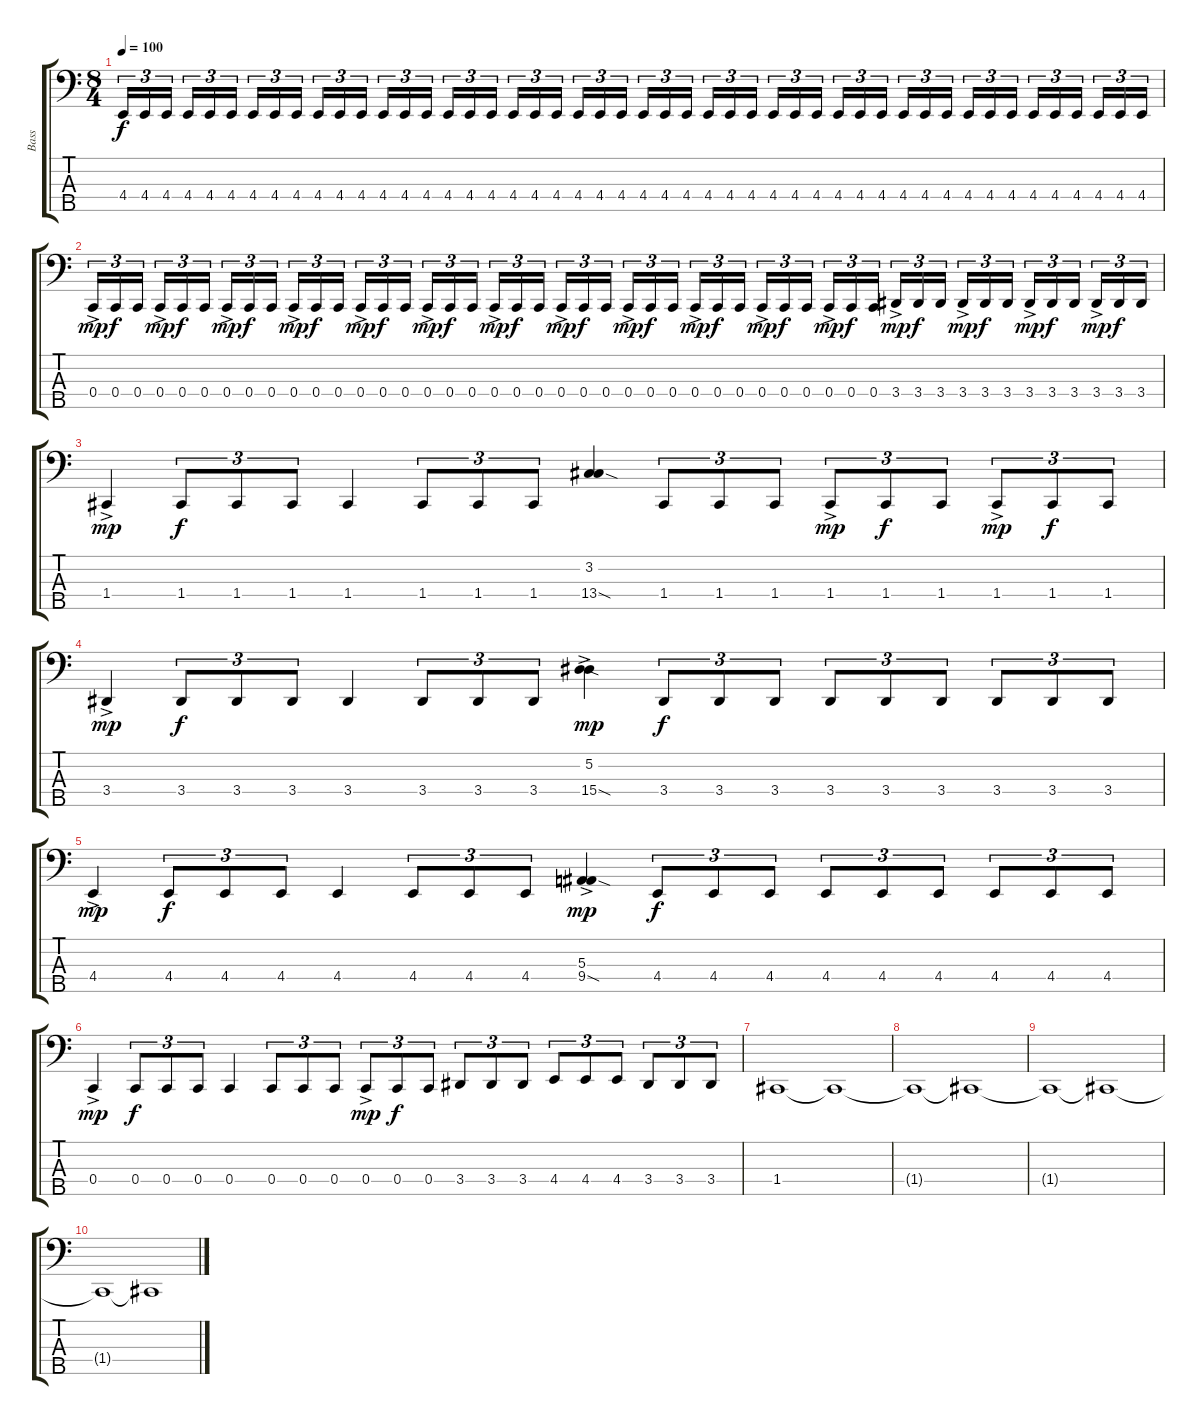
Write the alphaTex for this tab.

\track ("Bass" "Bass") {mute instrument electricbasspick}
\staff {score tabs}
\tuning (Eb2 Bb1 F1 C1 G0) {hide}
\ts (8 4)
\tempo 100
\clef f4
\ks c
4.4.16{tu (3 2) dy f} 4.4.16{tu (3 2)} 4.4.16{tu (3 2)} 4.4.16{tu (3 2)} 4.4.16{tu (3 2)} 4.4.16{tu (3 2)} 4.4.16{tu (3 2)} 4.4.16{tu (3 2)} 4.4.16{tu (3 2)} 4.4.16{tu (3 2)} 4.4.16{tu (3 2)} 4.4.16{tu (3 2)} 4.4.16{tu (3 2)} 4.4.16{tu (3 2)} 4.4.16{tu (3 2)} 4.4.16{tu (3 2)} 4.4.16{tu (3 2)} 4.4.16{tu (3 2)} 4.4.16{tu (3 2)} 4.4.16{tu (3 2)} 4.4.16{tu (3 2)} 4.4.16{tu (3 2)} 4.4.16{tu (3 2)} 4.4.16{tu (3 2)} 4.4.16{tu (3 2)} 4.4.16{tu (3 2)} 4.4.16{tu (3 2)} 4.4.16{tu (3 2)} 4.4.16{tu (3 2)} 4.4.16{tu (3 2)} 4.4.16{tu (3 2)} 4.4.16{tu (3 2)} 4.4.16{tu (3 2)} 4.4.16{tu (3 2)} 4.4.16{tu (3 2)} 4.4.16{tu (3 2)} 4.4.16{tu (3 2)} 4.4.16{tu (3 2)} 4.4.16{tu (3 2)} 4.4.16{tu (3 2)} 4.4.16{tu (3 2)} 4.4.16{tu (3 2)} 4.4.16{tu (3 2)} 4.4.16{tu (3 2)} 4.4.16{tu (3 2)} 4.4.16{tu (3 2)} 4.4.16{tu (3 2)} 4.4.16{tu (3 2)} |
0.4{ac}.16{tu (3 2) dy mp} 0.4.16{tu (3 2) dy f} 0.4.16{tu (3 2)} 0.4{ac}.16{tu (3 2) dy mp} 0.4.16{tu (3 2) dy f} 0.4.16{tu (3 2)} 0.4{ac}.16{tu (3 2) dy mp} 0.4.16{tu (3 2) dy f} 0.4.16{tu (3 2)} 0.4{ac}.16{tu (3 2) dy mp} 0.4.16{tu (3 2) dy f} 0.4.16{tu (3 2)} 0.4{ac}.16{tu (3 2) dy mp} 0.4.16{tu (3 2) dy f} 0.4.16{tu (3 2)} 0.4{ac}.16{tu (3 2) dy mp} 0.4.16{tu (3 2) dy f} 0.4.16{tu (3 2)} 0.4{ac}.16{tu (3 2) dy mp} 0.4.16{tu (3 2) dy f} 0.4.16{tu (3 2)} 0.4{ac}.16{tu (3 2) dy mp} 0.4.16{tu (3 2) dy f} 0.4.16{tu (3 2)} 0.4{ac}.16{tu (3 2) dy mp} 0.4.16{tu (3 2) dy f} 0.4.16{tu (3 2)} 0.4{ac}.16{tu (3 2) dy mp} 0.4.16{tu (3 2) dy f} 0.4.16{tu (3 2)} 0.4{ac}.16{tu (3 2) dy mp} 0.4.16{tu (3 2) dy f} 0.4.16{tu (3 2)} 0.4{ac}.16{tu (3 2) dy mp} 0.4.16{tu (3 2) dy f} 0.4.16{tu (3 2)} 3.4{ac}.16{tu (3 2) dy mp} 3.4.16{tu (3 2) dy f} 3.4.16{tu (3 2)} 3.4{ac}.16{tu (3 2) dy mp} 3.4.16{tu (3 2) dy f} 3.4.16{tu (3 2)} 3.4{ac}.16{tu (3 2) dy mp} 3.4.16{tu (3 2) dy f} 3.4.16{tu (3 2)} 3.4{ac}.16{tu (3 2) dy mp} 3.4.16{tu (3 2) dy f} 3.4.16{tu (3 2)} |
1.4{ac}.4{dy mp} 1.4.8{tu (3 2) dy f} 1.4.8{tu (3 2)} 1.4.8{tu (3 2)} 1.4.4 1.4.8{tu (3 2)} 1.4.8{tu (3 2)} 1.4.8{tu (3 2)} (3.2 13.4{sod}).4 1.4.8{tu (3 2)} 1.4.8{tu (3 2)} 1.4.8{tu (3 2)} 1.4{ac}.8{tu (3 2) dy mp} 1.4.8{tu (3 2) dy f} 1.4.8{tu (3 2)} 1.4{ac}.8{tu (3 2) dy mp} 1.4.8{tu (3 2) dy f} 1.4.8{tu (3 2)} |
3.4{ac}.4{dy mp} 3.4.8{tu (3 2) dy f} 3.4.8{tu (3 2)} 3.4.8{tu (3 2)} 3.4.4 3.4.8{tu (3 2)} 3.4.8{tu (3 2)} 3.4.8{tu (3 2)} (5.2 15.4{sod ac}).4{dy mp} 3.4.8{tu (3 2) dy f} 3.4.8{tu (3 2)} 3.4.8{tu (3 2)} 3.4.8{tu (3 2)} 3.4.8{tu (3 2)} 3.4.8{tu (3 2)} 3.4.8{tu (3 2)} 3.4.8{tu (3 2)} 3.4.8{tu (3 2)} |
4.4{ac}.4{dy mp} 4.4.8{tu (3 2) dy f} 4.4.8{tu (3 2)} 4.4.8{tu (3 2)} 4.4.4 4.4.8{tu (3 2)} 4.4.8{tu (3 2)} 4.4.8{tu (3 2)} (5.3 9.4{sod ac}).4{dy mp} 4.4.8{tu (3 2) dy f} 4.4.8{tu (3 2)} 4.4.8{tu (3 2)} 4.4.8{tu (3 2)} 4.4.8{tu (3 2)} 4.4.8{tu (3 2)} 4.4.8{tu (3 2)} 4.4.8{tu (3 2)} 4.4.8{tu (3 2)} |
0.4{ac}.4{dy mp} 0.4.8{tu (3 2) dy f} 0.4.8{tu (3 2)} 0.4.8{tu (3 2)} 0.4.4 0.4.8{tu (3 2)} 0.4.8{tu (3 2)} 0.4.8{tu (3 2)} 0.4{ac}.8{tu (3 2) dy mp} 0.4.8{tu (3 2) dy f} 0.4.8{tu (3 2)} 3.4.8{tu (3 2)} 3.4.8{tu (3 2)} 3.4.8{tu (3 2)} 4.4.8{tu (3 2)} 4.4.8{tu (3 2)} 4.4.8{tu (3 2)} 3.4.8{tu (3 2)} 3.4.8{tu (3 2)} 3.4.8{tu (3 2)} |
1.4.1 1.4{t}.1 |
1.4{t}.1 1.4{t}.1 |
1.4{t}.1 1.4{t}.1 |
1.4{t}.1 1.4{t}.1
